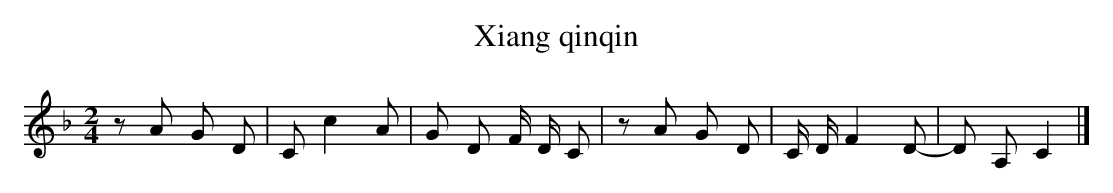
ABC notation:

X:1
T: Xiang qinqin
L: 1/8
M: 2/4
K: F
z A G D [I:setbarnb 1]|
Cc2A |
G D F/ D/ C |
z A G D |
C/ D/F2D- |
D A,C2 |]
